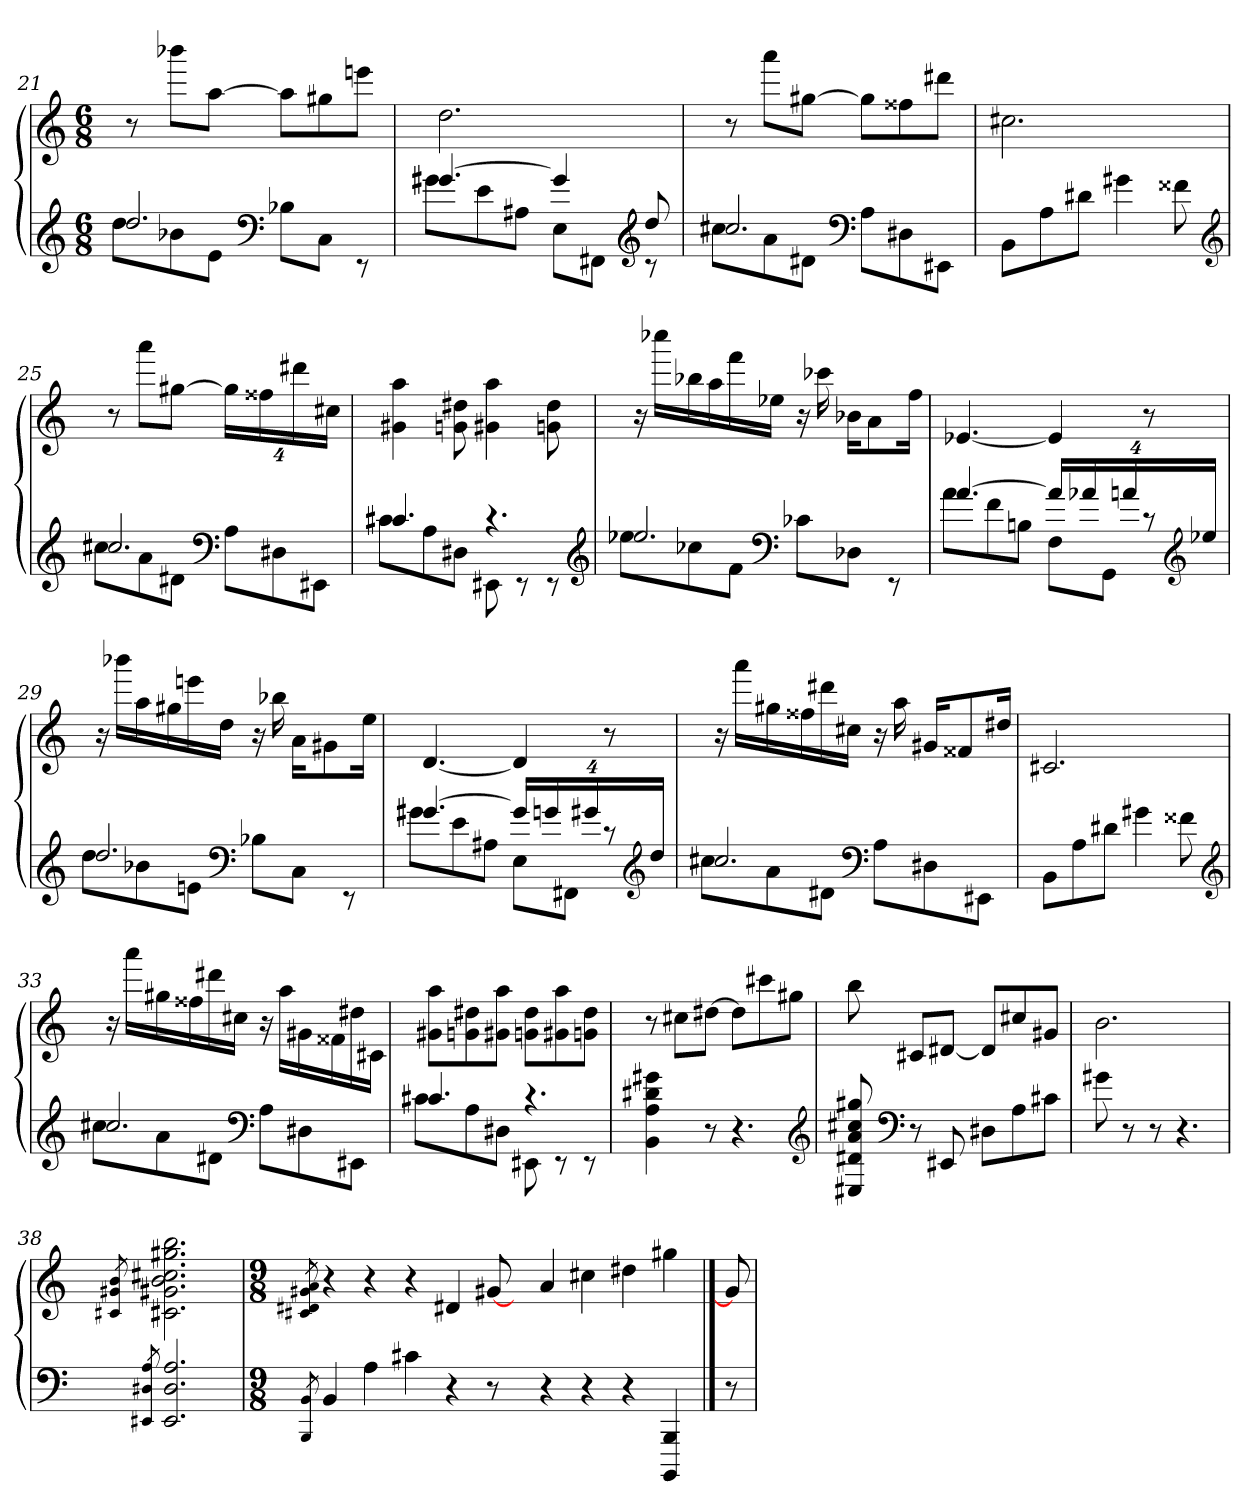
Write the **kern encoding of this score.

**kern	**kern
*part1	*part1
*staff2	*staff1
*clefG2	*clefG2
*k[]	*k[]
*M6/8	*M6/8
=21	=21
*^	*
2.dd	8ddL	8r
.	8b-X	8bbb-XL
.	8eJ	[8aaJ
*clefF4	*	*
.	8B-XL	8aaL]
.	8CJ	8gg#X
.	8rEE	8eeenJ
=22	=22	=22
[4.g#X	8g#XL	2.dd
.	8e	.
.	8A#XJ	.
4g#]	8EL	.
.	8FF#XJ	.
*clefG2	*	*
8dd	8rc	.
=23	=23	=23
2.cc#X	8cc#XL	8r
.	8a	8aaaL
.	8d#XJ	[8gg#XJ
*clefF4	*	*
.	8AL	8gg#L]
.	8D#X	8ff##X
.	8EE#XJ	8ddd#XJ
*v	*v	*
=24	=24
8BBL	2.cc#X
8A	.
8d#XJ	.
4g#X	.
8f##X	.
*clefG2	*
=25	=25
*^	*
2.cc#X	8cc#XL	8r
.	8a	8aaaL
.	8d#XJ	[8gg#XJ
*clefF4	*	*
.	8AL	32%3gg#LL]
.	.	32%3ff##X
.	8D#X	.
.	.	32%3ddd#X
.	8EE#XJ	.
.	.	32%3cc#XJJ
=26	=26	=26
4.c#X	8c#XL	4g#X 4aa
.	8A	.
.	8D#XJ	8gn 8dd#X
4.rc	8EE#X	4g#X 4aa
.	8rEE	.
.	8rEE	8gn 8dd#
*clefG2	*	*
=27	=27	=27
2.ee-X	8ee-XL	16r
.	.	16cccc-XLL
.	8cc-X	16bb-X
.	.	16aa
.	8fJ	16fff
.	.	16ee-XJJ
*clefF4	*	*
.	8c-XL	16r
.	.	16ccc-X
.	8D-XJ	16b-XKL
.	.	8a
.	8rEE	.
.	.	16ffJk
=28	=28	=28
[4.a	8aL	[4.e-X
.	8f	.
.	8BnJ	.
32%3aLL]	8FL	4e-]
32%3a-X	.	.
.	8GGJ	.
32%3an	.	.
.	8rc	8r
*clefG2	*	*
32%3ee-XJJ	.	.
=29	=29	=29
2.dd	8ddL	16r
.	.	16bbb-XLL
.	8b-X	16aa
.	.	16gg#X
.	8enJ	16eeen
.	.	16ddJJ
*clefF4	*	*
.	8B-XL	16r
.	.	16bb-X
.	8CJ	16aKL
.	.	8g#X
.	8rEE	.
.	.	16eeJk
=30	=30	=30
[4.g#X	8g#XL	[4.d
.	8e	.
.	8A#XJ	.
32%3g#LL]	8EL	4d]
32%3gn	.	.
.	8FF#XJ	.
32%3g#X	.	.
.	8rc	8r
*clefG2	*	*
32%3ddJJ	.	.
=31	=31	=31
2.cc#X	8cc#XL	16r
.	.	16aaaLL
.	8a	16gg#X
.	.	16ff##X
.	8d#XJ	16ddd#X
.	.	16cc#XJJ
*clefF4	*	*
.	8AL	16r
.	.	16aa
.	8D#X	16g#XKL
.	.	8f##X
.	8EE#XJ	.
.	.	16dd#XJk
*v	*v	*
=32	=32
8BBL	2.c#X
8A	.
8d#XJ	.
4g#X	.
8f##X	.
*clefG2	*
=33	=33
*^	*
2.cc#X	8cc#XL	16r
.	.	16aaaLL
.	8a	16gg#X
.	.	16ff##X
.	8d#XJ	16ddd#X
.	.	16cc#XJJ
*clefF4	*	*
.	8AL	16r
.	.	16aaLL
.	8D#X	16g#X
.	.	16f##X
.	8EE#XJ	16dd#X
.	.	16c#XJJ
=34	=34	=34
4.c#X	8c#XL	8g#X 8aaL
.	8A	8gn 8dd#X
.	8D#XJ	8g#X 8aaJ
4.rc	8EE#X	8gn 8dd#L
.	8rEE	8g#X 8aa
.	8rEE	8gn 8dd#J
*v	*v	*
=35	=35
4BB 4A 4d#X 4g#X	8r
.	8cc#XL
8r	[8dd#XJ
4.r	8dd#L]
.	8ccc#X
.	8gg#XJ
*clefG2	*
=36	=36
8E#X 8d#X 8a 8cc#X 8gg#X	8bb
*clefF4	*
8r	8c#XL
8EE#X	[8d#XJ
8D#XL	8d#L]
8A	8cc#X
8c#XJ	8g#XJ
=37	=37
8g#X	2.b
8r	.
8r	.
4.r	.
=38	=38
8qEE#X/ 8qD#X/ 8qA/	8qc#X/ 8qg#X/ 8qb/
2.EE#] 2.D#] 2.A]	2.c#X 2.g#X 2.b 2.cc#X 2.gg#X 2.bb
=39	=39
*M9/8	*M9/8
8qBBB 8qBB	8qc#X 8qd#X 8qg#X 8qa
4BB]	4r
4A	4r
4c#X	4r
4r	4d#X
8r	[8g#X
8ryy	8ryy
4r	4a
4r	4cc#X
4r	4dd#X
4BBBB 4BBB	4gg#X
==40	==40
8r	8g#]
=	=
*-	*-
